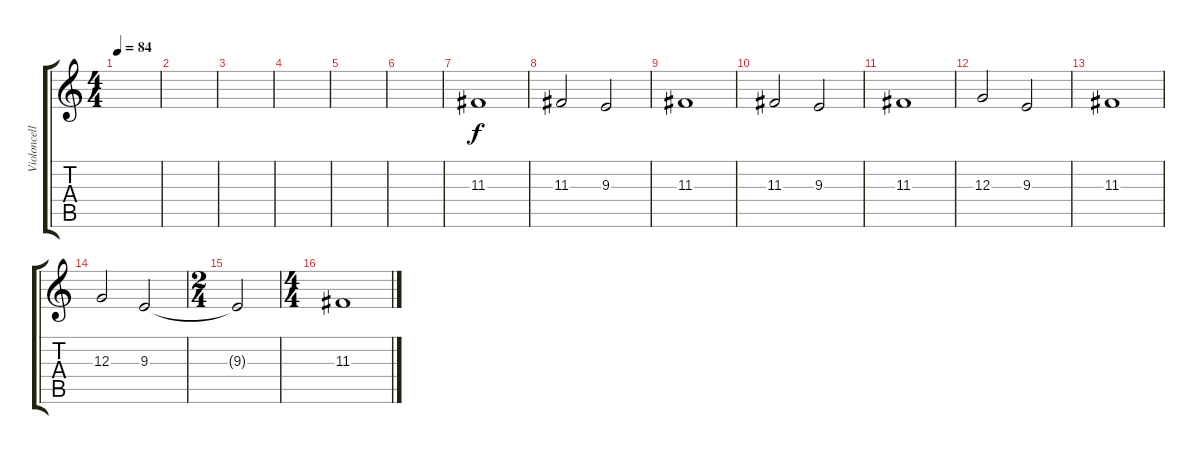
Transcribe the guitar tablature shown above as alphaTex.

\track ("Violoncelle" "Violoncell") {instrument cello}
\staff {score tabs}
\tuning (E4 B3 G3 D3 A2 D2) {hide}
\ts (4 4)
\tempo 84
\clef g2
\ks c
|
|
|
|
|
|
11.3.1 |
11.3.2 9.3.2 |
11.3.1 |
11.3.2 9.3.2 |
11.3.1 |
12.3.2 9.3.2 |
11.3.1 |
12.3.2 9.3.2 |
\ts (2 4)
9.3{t}.2 |
\ts (4 4)
11.3.1
